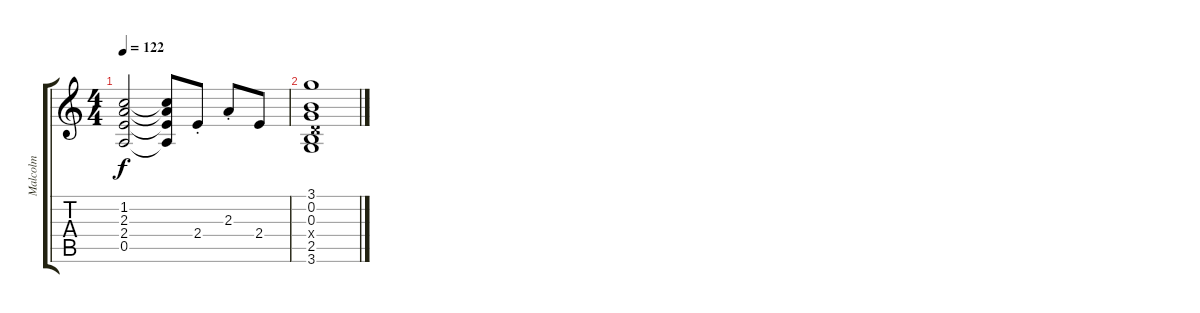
\track ("Malcolm" "Malcolm") {instrument distortionguitar}
\staff {score tabs}
\tuning (E4 B3 G3 D3 A2 E2) {hide}
\ts (4 4)
\tempo 122
\clef g2
\ks c
(1.2 2.3 2.4 0.5).2{dy f} (1.2{t} 2.3{t} 2.4{t} 0.5{t}).8 2.4{st}.8 2.3{st}.8 2.4.8 |
(3.1 0.2 0.3 0.4{x} 2.5 3.6).1
